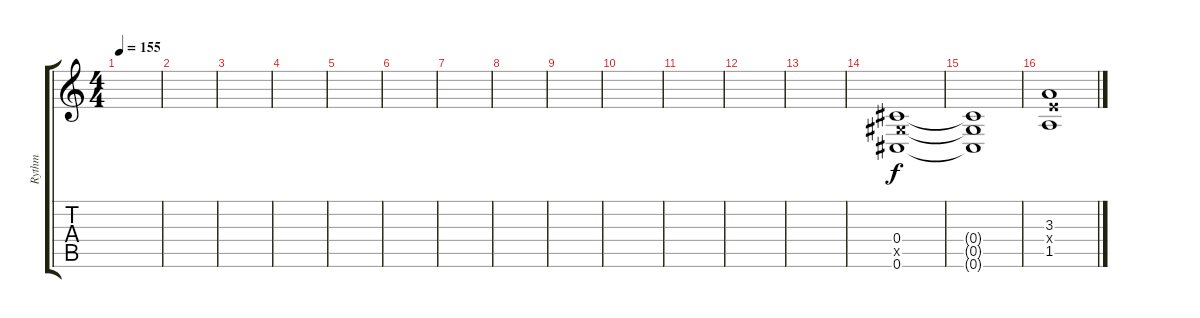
\track ("Rythm" "Rythm") {instrument overdrivenguitar}
\staff {score tabs}
\tuning (Eb4 Bb3 Gb3 Db3 Ab2 Db2) {hide}
\ts (4 4)
\tempo 155
\clef g2
\ks c
|
|
|
|
|
|
|
|
|
|
|
|
|
(0.4 0.5{x} 0.6).1 |
(0.4{t} 0.5{t} 0.6{t}).1 |
(3.3 3.4{x} 1.5).1
